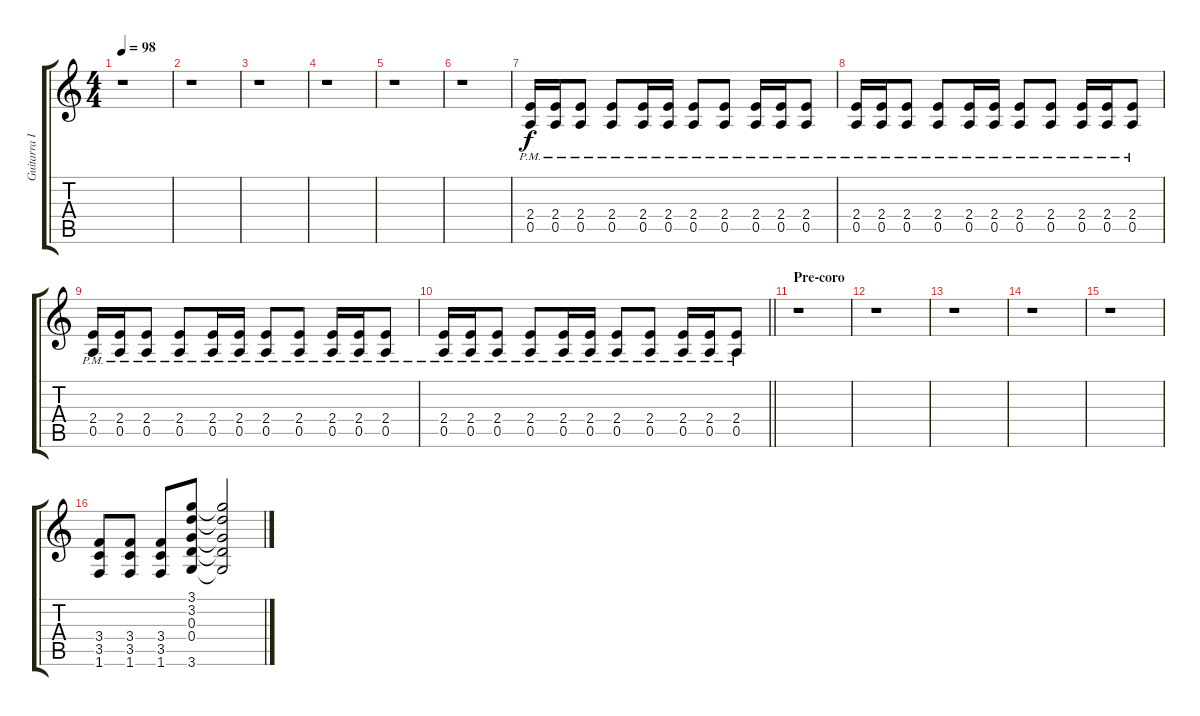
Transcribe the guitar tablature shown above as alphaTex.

\track ("Guitarra II" "Guitarra I") {instrument distortionguitar}
\staff {score tabs}
\tuning (E4 B3 G3 D3 A2 E2) {hide}
\ts (4 4)
\tempo 98
\clef g2
\ks aminor
r.1{dy f} |
r.1 |
r.1 |
r.1 |
r.1 |
r.1 |
(2.4{pm} 0.5{pm}).16 (2.4{pm} 0.5{pm}).16 (2.4{pm} 0.5{pm}).8 (2.4{pm} 0.5{pm}).8 (2.4{pm} 0.5{pm}).16 (2.4{pm} 0.5{pm}).16 (2.4{pm} 0.5{pm}).8 (2.4{pm} 0.5{pm}).8 (2.4{pm} 0.5{pm}).16 (2.4{pm} 0.5{pm}).16 (2.4{pm} 0.5{pm}).8 |
(2.4{pm} 0.5{pm}).16 (2.4{pm} 0.5{pm}).16 (2.4{pm} 0.5{pm}).8 (2.4{pm} 0.5{pm}).8 (2.4{pm} 0.5{pm}).16 (2.4{pm} 0.5{pm}).16 (2.4{pm} 0.5{pm}).8 (2.4{pm} 0.5{pm}).8 (2.4{pm} 0.5{pm}).16 (2.4{pm} 0.5{pm}).16 (2.4{pm} 0.5{pm}).8 |
(2.4{pm} 0.5{pm}).16 (2.4{pm} 0.5{pm}).16 (2.4{pm} 0.5{pm}).8 (2.4{pm} 0.5{pm}).8 (2.4{pm} 0.5{pm}).16 (2.4{pm} 0.5{pm}).16 (2.4{pm} 0.5{pm}).8 (2.4{pm} 0.5{pm}).8 (2.4{pm} 0.5{pm}).16 (2.4{pm} 0.5{pm}).16 (2.4{pm} 0.5{pm}).8 |
\barLineRight lightlight
(2.4{pm} 0.5{pm}).16 (2.4{pm} 0.5{pm}).16 (2.4{pm} 0.5{pm}).8 (2.4{pm} 0.5{pm}).8 (2.4{pm} 0.5{pm}).16 (2.4{pm} 0.5{pm}).16 (2.4{pm} 0.5{pm}).8 (2.4{pm} 0.5{pm}).8 (2.4{pm} 0.5{pm}).16 (2.4{pm} 0.5{pm}).16 (2.4{pm} 0.5{pm}).8 |
\section ("" "Pre-coro")
r.1 |
r.1 |
r.1 |
r.1 |
r.1 |
(3.4 3.5 1.6).8 (3.4 3.5 1.6).8 (3.4 3.5 1.6).8 (3.1 3.2 0.3 0.4 3.6).8 (3.1{t} 3.2{t} 0.3{t} 0.4{t} 3.6{t}).2
